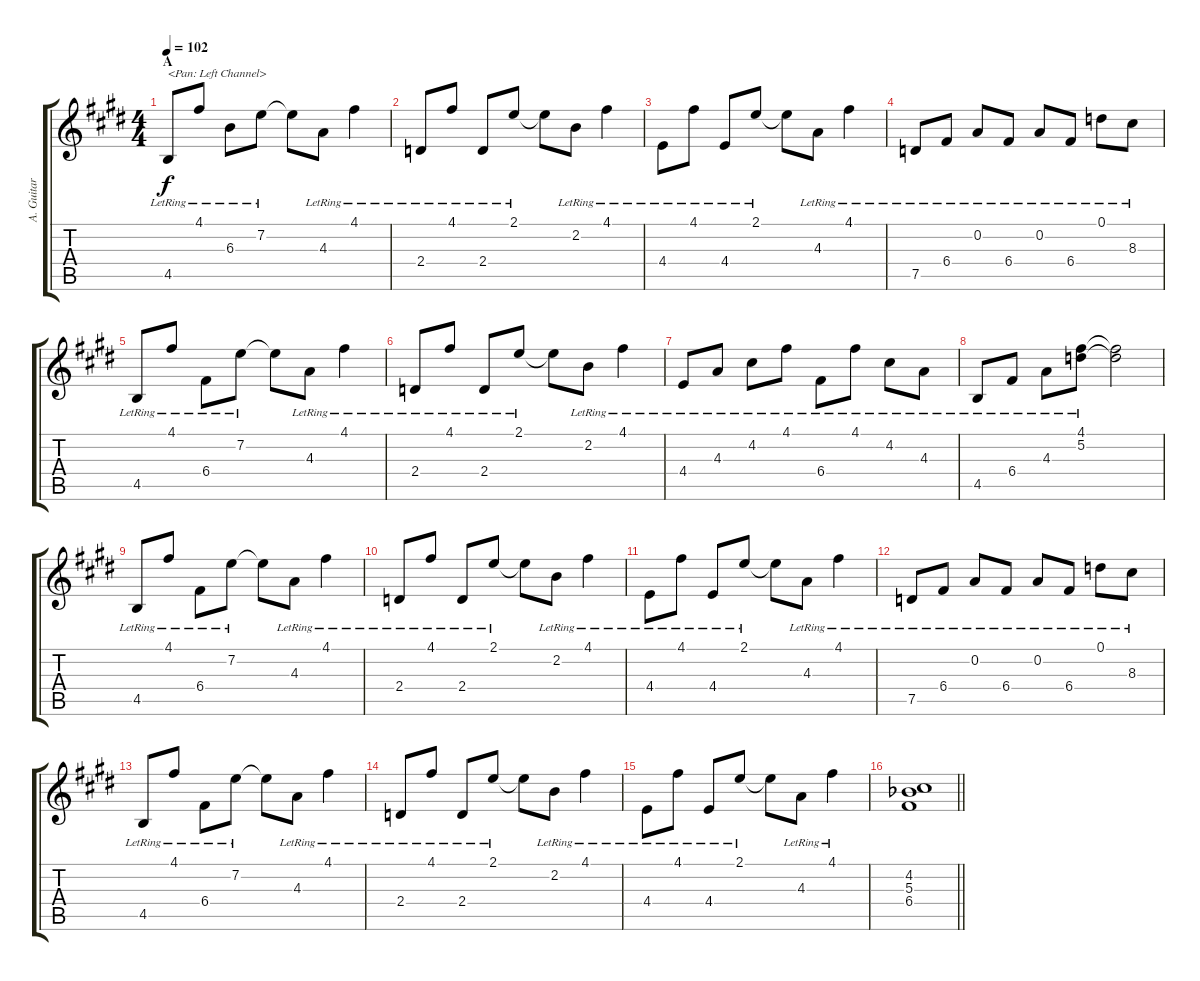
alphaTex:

\track ("A. Guitar" "A. Guitar") {instrument acousticguitarsteel}
\staff {score tabs}
\tuning (D4 A3 F3 C3 G2 D2) {hide}
\ts (4 4)
\section ("" "A")
\tempo 102
\clef g2
\ks e
4.5{lr}.8{txt "<Pan: Left Channel>" dy f balance 1} 4.1{lr}.8 6.3{lr}.8 7.2{lr}.8 7.2{t}.8 4.3{lr}.8 4.1{lr}.4 |
2.4{lr}.8 4.1{lr}.8 2.4{lr}.8 2.1{lr}.8 2.1{t}.8 2.2{lr}.8 4.1{lr}.4 |
4.4{lr}.8 4.1{lr}.8 4.4{lr}.8 2.1{lr}.8 2.1{t}.8 4.3{lr}.8 4.1{lr}.4 |
7.5{lr}.8 6.4{lr}.8 0.2{lr}.8 6.4{lr}.8 0.2{lr}.8 6.4{lr}.8 0.1{lr}.8 8.3{lr}.8 |
4.5{lr}.8 4.1{lr}.8 6.4{lr}.8 7.2{lr}.8 7.2{t}.8 4.3{lr}.8 4.1{lr}.4 |
2.4{lr}.8 4.1{lr}.8 2.4{lr}.8 2.1{lr}.8 2.1{t}.8 2.2{lr}.8 4.1{lr}.4 |
4.4{lr}.8 4.3{lr}.8 4.2{lr}.8 4.1{lr}.8 6.4{lr}.8 4.1{lr}.8 4.2{lr}.8 4.3{lr}.8 |
4.5{lr}.8 6.4{lr}.8 4.3{lr}.8 (4.1{lr} 5.2{lr}).8 (4.1{t} 5.2{t}).2 |
4.5{lr}.8 4.1{lr}.8 6.4{lr}.8 7.2{lr}.8 7.2{t}.8 4.3{lr}.8 4.1{lr}.4 |
2.4{lr}.8 4.1{lr}.8 2.4{lr}.8 2.1{lr}.8 2.1{t}.8 2.2{lr}.8 4.1{lr}.4 |
4.4{lr}.8 4.1{lr}.8 4.4{lr}.8 2.1{lr}.8 2.1{t}.8 4.3{lr}.8 4.1{lr}.4 |
7.5{lr}.8 6.4{lr}.8 0.2{lr}.8 6.4{lr}.8 0.2{lr}.8 6.4{lr}.8 0.1{lr}.8 8.3{lr}.8 |
4.5{lr}.8 4.1{lr}.8 6.4{lr}.8 7.2{lr}.8 7.2{t}.8 4.3{lr}.8 4.1{lr}.4 |
2.4{lr}.8 4.1{lr}.8 2.4{lr}.8 2.1{lr}.8 2.1{t}.8 2.2{lr}.8 4.1{lr}.4 |
4.4{lr}.8 4.1{lr}.8 4.4{lr}.8 2.1{lr}.8 2.1{t}.8 4.3{lr}.8 4.1{lr}.4 |
\barLineRight lightlight
(4.2 5.3{acc b} 6.4).1
